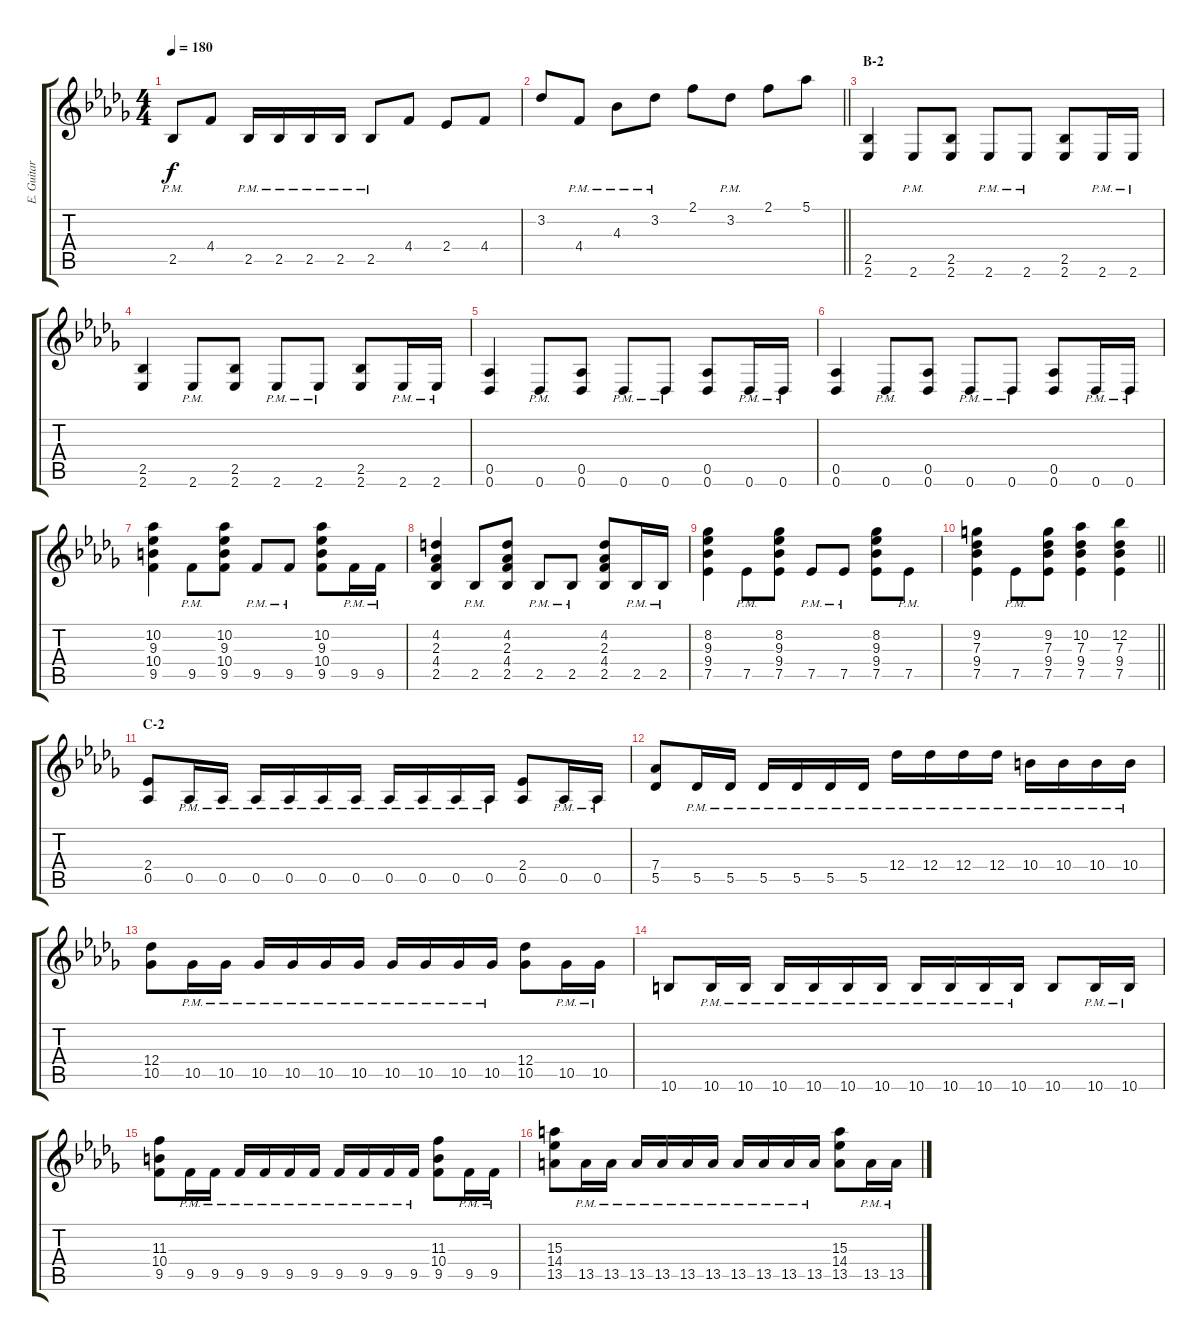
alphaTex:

\track ("E. Guitar I" "E. Guitar ") {instrument overdrivenguitar}
\staff {score tabs}
\tuning (Eb4 Bb3 Gb3 Db3 Ab2 Db2) {hide}
\ts (4 4)
\tempo 180
\clef g2
\ks db
2.5{pm}.8{dy f} 4.4.8 2.5{pm}.16 2.5{pm}.16 2.5{pm}.16 2.5{pm}.16 2.5{pm}.8 4.4.8 2.4.8 4.4.8 |
\barLineRight lightlight
3.2.8 4.4{pm}.8 4.3{pm}.8 3.2{pm}.8 2.1.8 3.2{pm}.8 2.1.8 5.1.8 |
\section ("" "B-2")
(2.5 2.6).4 2.6{pm}.8 (2.5 2.6).8 2.6{pm}.8 2.6{pm}.8 (2.5 2.6).8 2.6{pm}.16 2.6{pm}.16 |
(2.5 2.6).4 2.6{pm}.8 (2.5 2.6).8 2.6{pm}.8 2.6{pm}.8 (2.5 2.6).8 2.6{pm}.16 2.6{pm}.16 |
(0.5 0.6).4 0.6{pm}.8 (0.5 0.6).8 0.6{pm}.8 0.6{pm}.8 (0.5 0.6).8 0.6{pm}.16 0.6{pm}.16 |
(0.5 0.6).4 0.6{pm}.8 (0.5 0.6).8 0.6{pm}.8 0.6{pm}.8 (0.5 0.6).8 0.6{pm}.16 0.6{pm}.16 |
(10.2 9.3 10.4 9.5).4 9.5{pm}.8 (10.2 9.3 10.4 9.5).8 9.5{pm}.8 9.5{pm}.8 (10.2 9.3 10.4 9.5).8 9.5{pm}.16 9.5{pm}.16 |
(4.2 2.3 4.4 2.5).4 2.5{pm}.8 (4.2 2.3 4.4 2.5).8 2.5{pm}.8 2.5{pm}.8 (4.2 2.3 4.4 2.5).8 2.5{pm}.16 2.5{pm}.16 |
(8.2 9.3 9.4 7.5).4 7.5{pm}.8 (8.2 9.3 9.4 7.5).8 7.5{pm}.8 7.5{pm}.8 (8.2 9.3 9.4 7.5).8 7.5{pm}.8 |
\barLineRight lightlight
(9.2 7.3 9.4 7.5).4 7.5{pm}.8 (9.2 7.3 9.4 7.5).8 (10.2 7.3 9.4 7.5).4 (12.2 7.3 9.4 7.5).4 |
\section ("" "C-2")
(2.4 0.5).8 0.5{pm}.16 0.5{pm}.16 0.5{pm}.16 0.5{pm}.16 0.5{pm}.16 0.5{pm}.16 0.5{pm}.16 0.5{pm}.16 0.5{pm}.16 0.5{pm}.16 (2.4 0.5).8 0.5{pm}.16 0.5{pm}.16 |
(7.4 5.5).8 5.5{pm}.16 5.5{pm}.16 5.5{pm}.16 5.5{pm}.16 5.5{pm}.16 5.5{pm}.16 12.4{pm}.16 12.4{pm}.16 12.4{pm}.16 12.4{pm}.16 10.4{pm}.16 10.4{pm}.16 10.4{pm}.16 10.4{pm}.16 |
(12.4 10.5).8 10.5{pm}.16 10.5{pm}.16 10.5{pm}.16 10.5{pm}.16 10.5{pm}.16 10.5{pm}.16 10.5{pm}.16 10.5{pm}.16 10.5{pm}.16 10.5{pm}.16 (12.4 10.5).8 10.5{pm}.16 10.5{pm}.16 |
10.6.8 10.6{pm}.16 10.6{pm}.16 10.6{pm}.16 10.6{pm}.16 10.6{pm}.16 10.6{pm}.16 10.6{pm}.16 10.6{pm}.16 10.6{pm}.16 10.6{pm}.16 10.6.8 10.6{pm}.16 10.6{pm}.16 |
(11.3 10.4 9.5).8 9.5{pm}.16 9.5{pm}.16 9.5{pm}.16 9.5{pm}.16 9.5{pm}.16 9.5{pm}.16 9.5{pm}.16 9.5{pm}.16 9.5{pm}.16 9.5{pm}.16 (11.3 10.4 9.5).8 9.5{pm}.16 9.5{pm}.16 |
(15.3 14.4 13.5).8 13.5{pm}.16 13.5{pm}.16 13.5{pm}.16 13.5{pm}.16 13.5{pm}.16 13.5{pm}.16 13.5{pm}.16 13.5{pm}.16 13.5{pm}.16 13.5{pm}.16 (15.3 14.4 13.5).8 13.5{pm}.16 13.5{pm}.16
